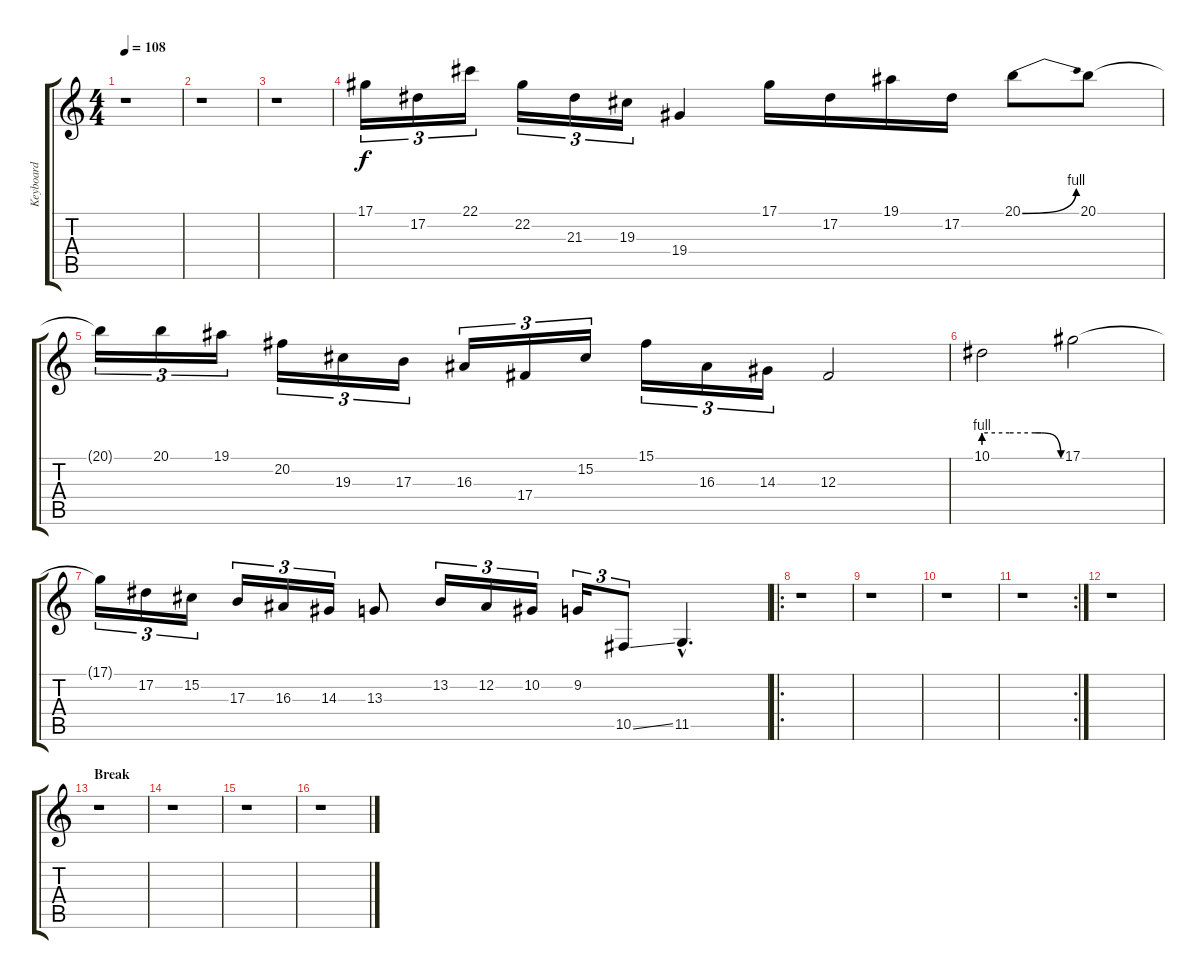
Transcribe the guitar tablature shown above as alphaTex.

\track ("Keyboard" "Keyboard") {instrument lead2sawtooth}
\staff {score tabs}
\tuning (Eb4 Bb3 Gb3 Db3 Ab2 Eb2) {hide}
\ts (4 4)
\tempo 108
\clef g2
\ks c
r.1{dy f} |
r.1 |
r.1 |
17.1.16{tu (3 2) volume 16} 17.2.16{tu (3 2)} 22.1.16{tu (3 2)} 22.2.16{tu (3 2)} 21.3.16{tu (3 2)} 19.3.16{tu (3 2)} 19.4.4 17.1.16 17.2.16 19.1.16 17.2.16 20.1{be (bend 0 0 60 4)}.8 20.1.8 |
20.1{t}.16{tu (3 2)} 20.1.16{tu (3 2)} 19.1.16{tu (3 2)} 20.2.16{tu (3 2)} 19.3.16{tu (3 2)} 17.3.16{tu (3 2)} 16.3.16{tu (3 2)} 17.4.16{tu (3 2)} 15.2.16{tu (3 2)} 15.1.16{tu (3 2)} 16.3.16{tu (3 2)} 14.3.16{tu (3 2)} 12.3.2 |
10.1{be (custom 0 4 20 4 40 4 45 4 60 0)}.2 17.1.2 |
17.1{t}.16{tu (3 2)} 17.2.16{tu (3 2)} 15.2.16{tu (3 2)} 17.3.16{tu (3 2)} 16.3.16{tu (3 2)} 14.3.16{tu (3 2)} 13.3.8 13.2.16{tu (3 2)} 12.2.16{tu (3 2)} 10.2.16{tu (3 2)} 9.2.16{tu (3 2)} 10.5{ss}.8{tu (3 2)} 11.5{hac}.4{d} |
\ro
r.1 |
r.1 |
r.1 |
\rc 2
r.1 |
r.1 |
\section ("" "Break")
r.1 |
r.1 |
r.1 |
r.1
